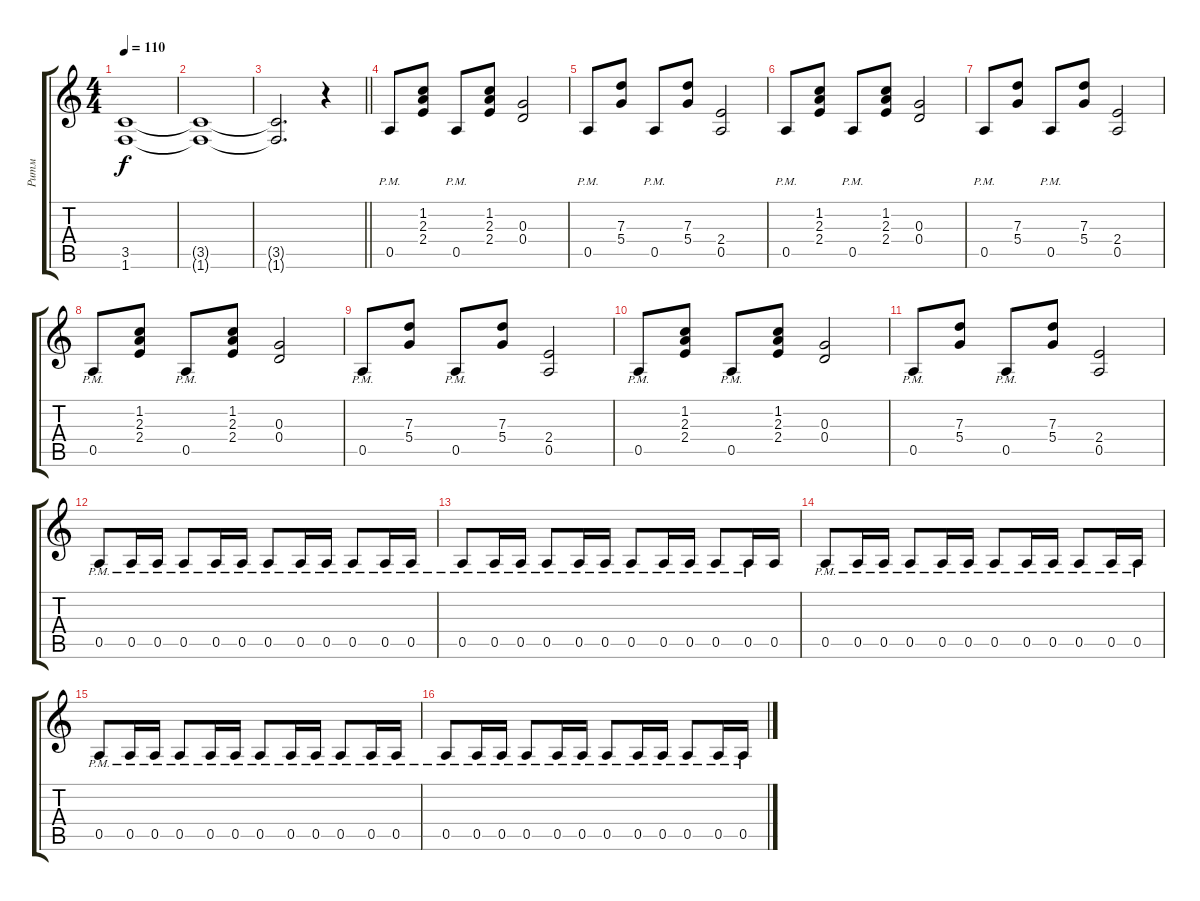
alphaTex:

\track ("Ритм" "Ритм") {instrument distortionguitar}
\staff {score tabs}
\tuning (E4 B3 G3 D3 A2 E2) {hide}
\ts (4 4)
\tempo 110
\clef g2
\ks c
(3.5 1.6).1{dy f} |
(3.5{t} 1.6{t}).1 |
\barLineRight lightlight
(3.5{t} 1.6{t}).2{d} r.4 |
0.5{pm}.8 (1.2 2.3 2.4).8 0.5{pm}.8 (1.2 2.3 2.4).8 (0.3 0.4).2 |
0.5{pm}.8 (7.3 5.4).8 0.5{pm}.8 (7.3 5.4).8 (2.4 0.5).2 |
0.5{pm}.8 (1.2 2.3 2.4).8 0.5{pm}.8 (1.2 2.3 2.4).8 (0.3 0.4).2 |
0.5{pm}.8 (7.3 5.4).8 0.5{pm}.8 (7.3 5.4).8 (2.4 0.5).2 |
0.5{pm}.8 (1.2 2.3 2.4).8 0.5{pm}.8 (1.2 2.3 2.4).8 (0.3 0.4).2 |
0.5{pm}.8 (7.3 5.4).8 0.5{pm}.8 (7.3 5.4).8 (2.4 0.5).2 |
0.5{pm}.8 (1.2 2.3 2.4).8 0.5{pm}.8 (1.2 2.3 2.4).8 (0.3 0.4).2 |
0.5{pm}.8 (7.3 5.4).8 0.5{pm}.8 (7.3 5.4).8 (2.4 0.5).2 |
0.5{pm}.8{volume 12 instrument distortionguitar} 0.5{pm}.16 0.5{pm}.16 0.5{pm}.8 0.5{pm}.16 0.5{pm}.16 0.5{pm}.8 0.5{pm}.16 0.5{pm}.16 0.5{pm}.8 0.5{pm}.16 0.5{pm}.16 |
0.5{pm}.8 0.5{pm}.16 0.5{pm}.16 0.5{pm}.8 0.5{pm}.16 0.5{pm}.16 0.5{pm}.8 0.5{pm}.16 0.5{pm}.16 0.5{pm}.8 0.5{pm}.16 0.5.16 |
0.5{pm}.8 0.5{pm}.16 0.5{pm}.16 0.5{pm}.8 0.5{pm}.16 0.5{pm}.16 0.5{pm}.8 0.5{pm}.16 0.5{pm}.16 0.5{pm}.8 0.5{pm}.16 0.5{pm}.16 |
0.5{pm}.8 0.5{pm}.16 0.5{pm}.16 0.5{pm}.8 0.5{pm}.16 0.5{pm}.16 0.5{pm}.8 0.5{pm}.16 0.5{pm}.16 0.5{pm}.8 0.5{pm}.16 0.5{pm}.16 |
0.5{pm}.8 0.5{pm}.16 0.5{pm}.16 0.5{pm}.8 0.5{pm}.16 0.5{pm}.16 0.5{pm}.8 0.5{pm}.16 0.5{pm}.16 0.5{pm}.8 0.5{pm}.16 0.5{pm}.16
